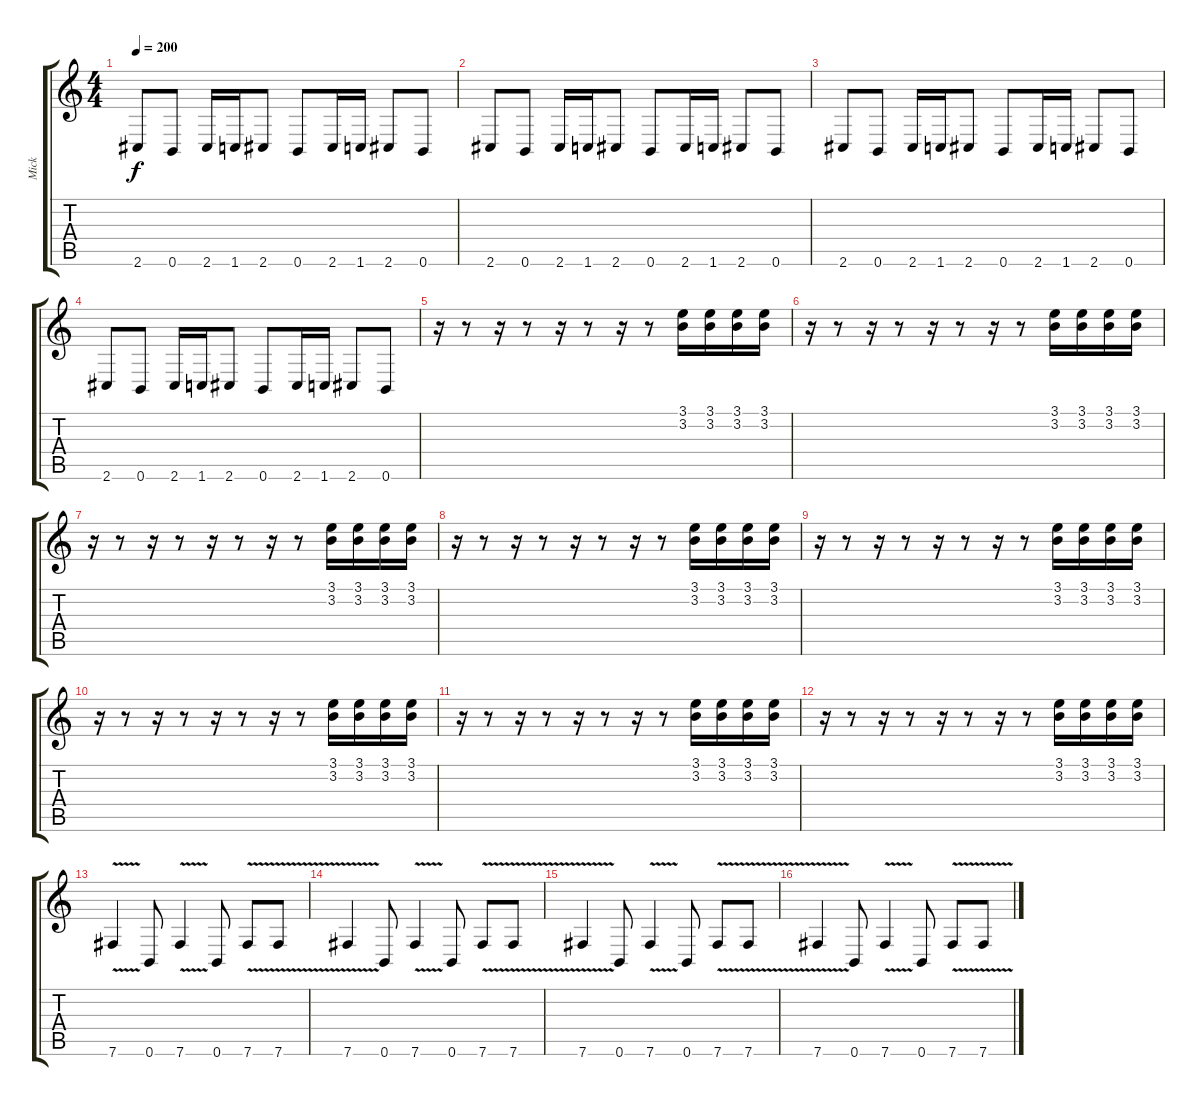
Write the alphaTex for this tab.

\track ("Mick" "Mick") {instrument distortionguitar}
\staff {score tabs}
\tuning (Db4 Ab3 E3 B2 Gb2 B1) {hide}
\ts (4 4)
\tempo 200
\clef g2
\ks c
2.6.8{dy f} 0.6.8 2.6.16 1.6.16 2.6.8 0.6.8 2.6.16 1.6.16 2.6.8 0.6.8 |
2.6.8 0.6.8 2.6.16 1.6.16 2.6.8 0.6.8 2.6.16 1.6.16 2.6.8 0.6.8 |
2.6.8 0.6.8 2.6.16 1.6.16 2.6.8 0.6.8 2.6.16 1.6.16 2.6.8 0.6.8 |
2.6.8 0.6.8 2.6.16 1.6.16 2.6.8 0.6.8 2.6.16 1.6.16 2.6.8 0.6.8 |
r.16 r.8 r.16 r.8 r.16 r.8 r.16 r.8 (3.1 3.2).16 (3.1 3.2).16 (3.1 3.2).16 (3.1 3.2).16 |
r.16 r.8 r.16 r.8 r.16 r.8 r.16 r.8 (3.1 3.2).16 (3.1 3.2).16 (3.1 3.2).16 (3.1 3.2).16 |
r.16 r.8 r.16 r.8 r.16 r.8 r.16 r.8 (3.1 3.2).16 (3.1 3.2).16 (3.1 3.2).16 (3.1 3.2).16 |
r.16 r.8 r.16 r.8 r.16 r.8 r.16 r.8 (3.1 3.2).16 (3.1 3.2).16 (3.1 3.2).16 (3.1 3.2).16 |
r.16 r.8 r.16 r.8 r.16 r.8 r.16 r.8 (3.1 3.2).16 (3.1 3.2).16 (3.1 3.2).16 (3.1 3.2).16 |
r.16 r.8 r.16 r.8 r.16 r.8 r.16 r.8 (3.1 3.2).16 (3.1 3.2).16 (3.1 3.2).16 (3.1 3.2).16 |
r.16 r.8 r.16 r.8 r.16 r.8 r.16 r.8 (3.1 3.2).16 (3.1 3.2).16 (3.1 3.2).16 (3.1 3.2).16 |
r.16 r.8 r.16 r.8 r.16 r.8 r.16 r.8 (3.1 3.2).16 (3.1 3.2).16 (3.1 3.2).16 (3.1 3.2).16 |
7.6{v}.4 0.6.8 7.6{v}.4 0.6.8 7.6{v}.8 7.6{v}.8 |
7.6{v}.4 0.6.8 7.6{v}.4 0.6.8 7.6{v}.8 7.6{v}.8 |
7.6{v}.4 0.6.8 7.6{v}.4 0.6.8 7.6{v}.8 7.6{v}.8 |
7.6{v}.4 0.6.8 7.6{v}.4 0.6.8 7.6{v}.8 7.6{v}.8
